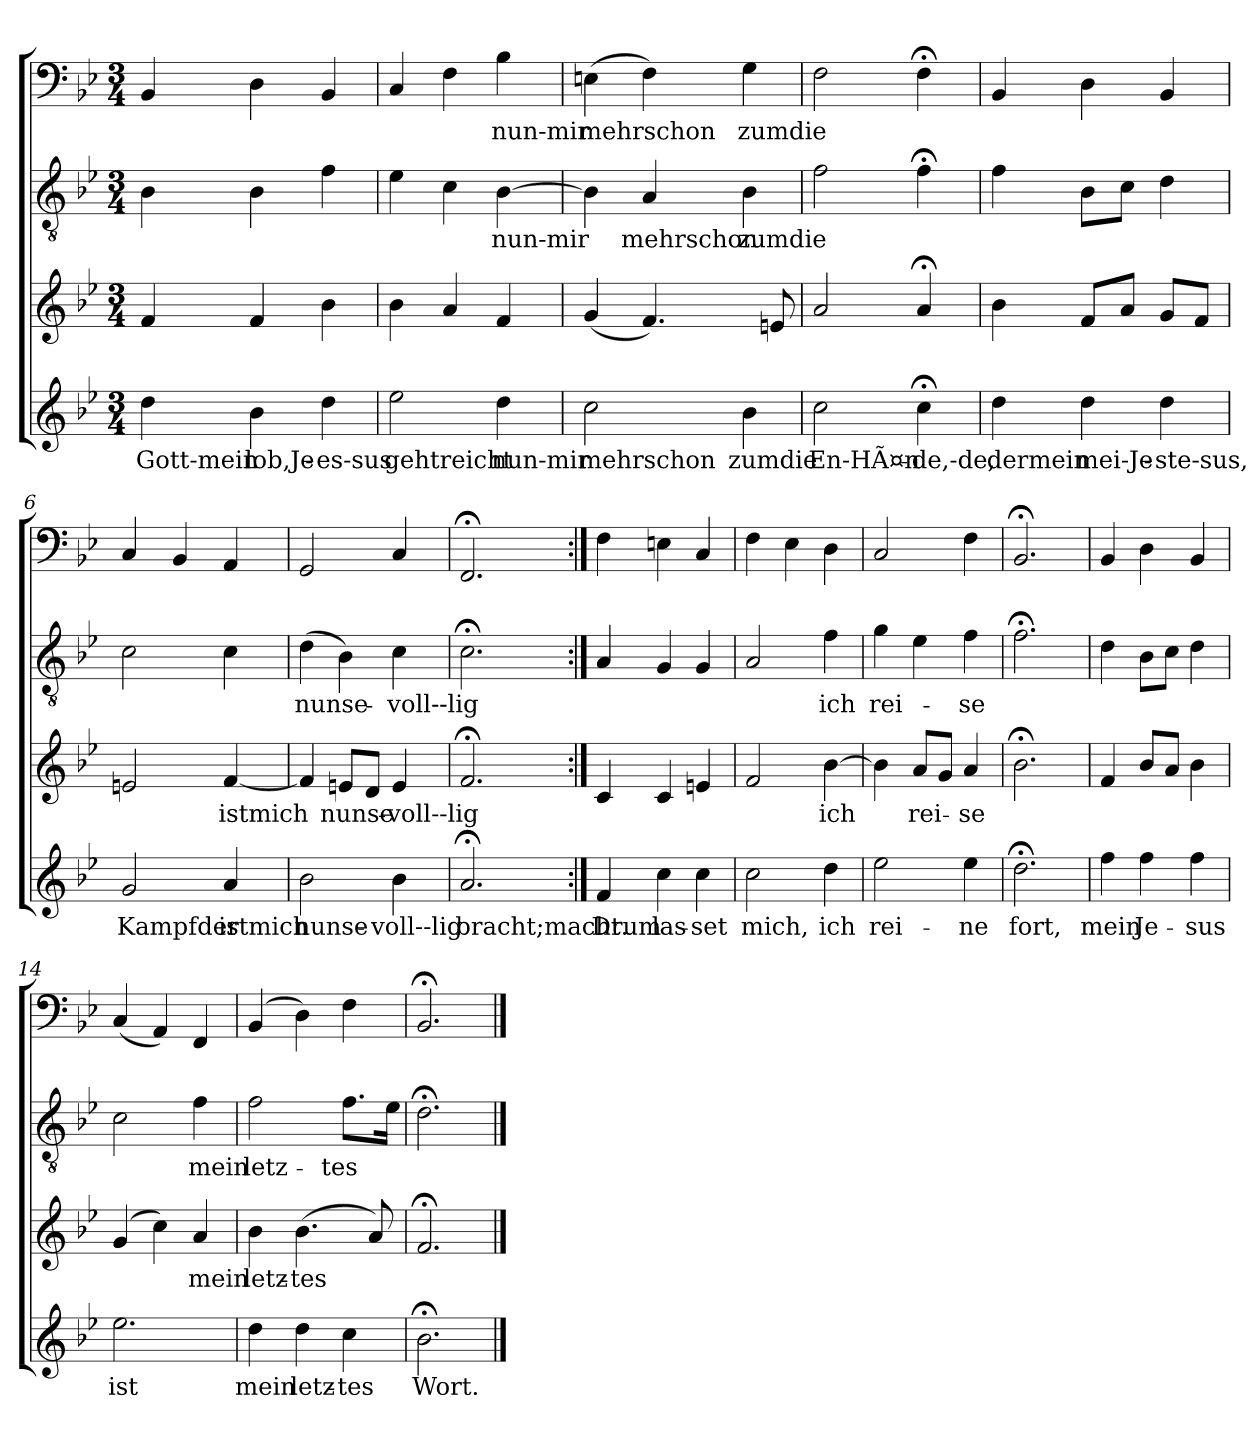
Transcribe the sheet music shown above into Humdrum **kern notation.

**kern	**text	**kern	**text	**kern	**text	**kern	**text
*part4	*part4	*part3	*part3	*part2	*part2	*part1	*part1
*staff4	*staff4	*staff3	*staff3	*staff2	*staff2	*staff1	*staff1
*clefG2	*	*clefG2	*	*clefGv2	*	*clefF4	*
*k[b-e-]	*	*k[b-e-]	*	*k[b-e-]	*	*k[b-e-]	*
*B-:	*	*B-:	*	*B-:	*	*B-:	*
*M3/4	*	*M3/4	*	*M3/4	*	*M3/4	*
=1	=1	=1	=1	=1	=1	=1	=1
4dd	Gott-mein	4f	.	4B-	.	4BB-	.
4b-	-lob,Je-	4f	.	4B-	.	4D	.
4dd	es-sus	4b-	.	4f	.	4BB-	.
=2	=2	=2	=2	=2	=2	=2	=2
2ee-	gehtreicht	4b-	.	4e-	.	4C	.
.	.	4a	.	4c	.	4F	.
4dd	nun-mir	4f	.	[4B-	nun-mir	4B-	nun-mir
=3	=3	=3	=3	=3	=3	=3	=3
2cc	-mehrschon	(4g	.	4B-]	.	(4En	-mehrschon
.	.	4.f)	.	4A	-mehrschon	4F)	.
4b-	zumdie	.	.	4B-	zumdie	4G	zumdie
.	.	8en	.	.	.	.	.
=4	=4	=4	=4	=4	=4	=4	=4
2cc	En-HÃ¤n-	2a	.	2f	.	2F	.
4cc;<	-de,-de,	4a;<	.	4f;<	.	4F;<	.
=5	=5	=5	=5	=5	=5	=5	=5
4dd	dermein	4b-	.	4f	.	4BB-	.
4dd	mei-Je-	8fL	.	8B-L	.	4D	.
.	.	8aJ	.	8cJ	.	.	.
4dd	-ste-sus,	8gL	.	4d	.	4BB-	.
.	.	8fJ	.	.	.	.	.
=6	=6	=6	=6	=6	=6	=6	=6
2g	Kampfder	2en	.	2c	.	4C	.
.	.	.	.	.	.	4BB-	.
4a	istmich	[4f	istmich	4c	.	4AA	.
=7	=7	=7	=7	=7	=7	=7	=7
2b-	nunse-	4f]	.	(4d	nunse-	2GG	.
.	.	8enL	nunse-	4B-)	.	.	.
.	.	8dJ	.	.	.	.	.
4b-	voll--lig	4e	voll--lig	4c	voll--lig	4C	.
=8	=8	=8	=8	=8	=8	=8	=8
2.a;<	-bracht;macht.	2.f;<	.	2.c;<	.	2.FF;<	.
=9:|!	=9:|!	=9:|!	=9:|!	=9:|!	=9:|!	=9:|!	=9:|!
4f	Drum	4c	.	4A	.	4F	.
4cc	las-	4c	.	4G	.	4En	.
4cc	-set	4en	.	4G	.	4C	.
=10	=10	=10	=10	=10	=10	=10	=10
2cc	mich,	2f	.	2A	.	4F	.
.	.	.	.	.	.	4E-	.
4dd	ich	[4b-	-ich	4f	-ich	4D	.
=11	=11	=11	=11	=11	=11	=11	=11
2ee-	rei-	4b-]	.	4g	rei-	2C	.
.	.	8aL	rei-	4e-	.	.	.
.	.	8gJ	.	.	.	.	.
4ee-	-ne	4a	-se	4f	-se	4F	.
=12	=12	=12	=12	=12	=12	=12	=12
2.dd;<	fort,	2.b-;<	.	2.f;<	.	2.BB-;<	.
=13	=13	=13	=13	=13	=13	=13	=13
4ff	mein	4f	.	4d	.	4BB-	.
4ff	Je-	8b-L	.	8B-L	.	4D	.
.	.	8aJ	.	8cJ	.	.	.
4ff	-sus	4b-	.	4d	.	4BB-	.
=14	=14	=14	=14	=14	=14	=14	=14
2.ee-	ist	(4g	.	2c	.	(4C	.
.	.	4cc)	.	.	.	4AA)	.
.	.	4a	mein	4f	mein	4FF	.
=15	=15	=15	=15	=15	=15	=15	=15
4dd	mein	4b-	letz-	2f	letz-	(4BB-	.
4dd	letz-	(4.b-	-tes	.	.	4D)	.
4cc	-tes	.	.	8.fL	-tes	4F	.
.	.	8a)	.	.	.	.	.
.	.	.	.	16e-Jk	.	.	.
=16	=16	=16	=16	=16	=16	=16	=16
2.b-;<	Wort.	2.f;<	.	2.d;<	.	2.BB-;<	.
==	==	==	==	==	==	==	==
*-	*-	*-	*-	*-	*-	*-	*-
